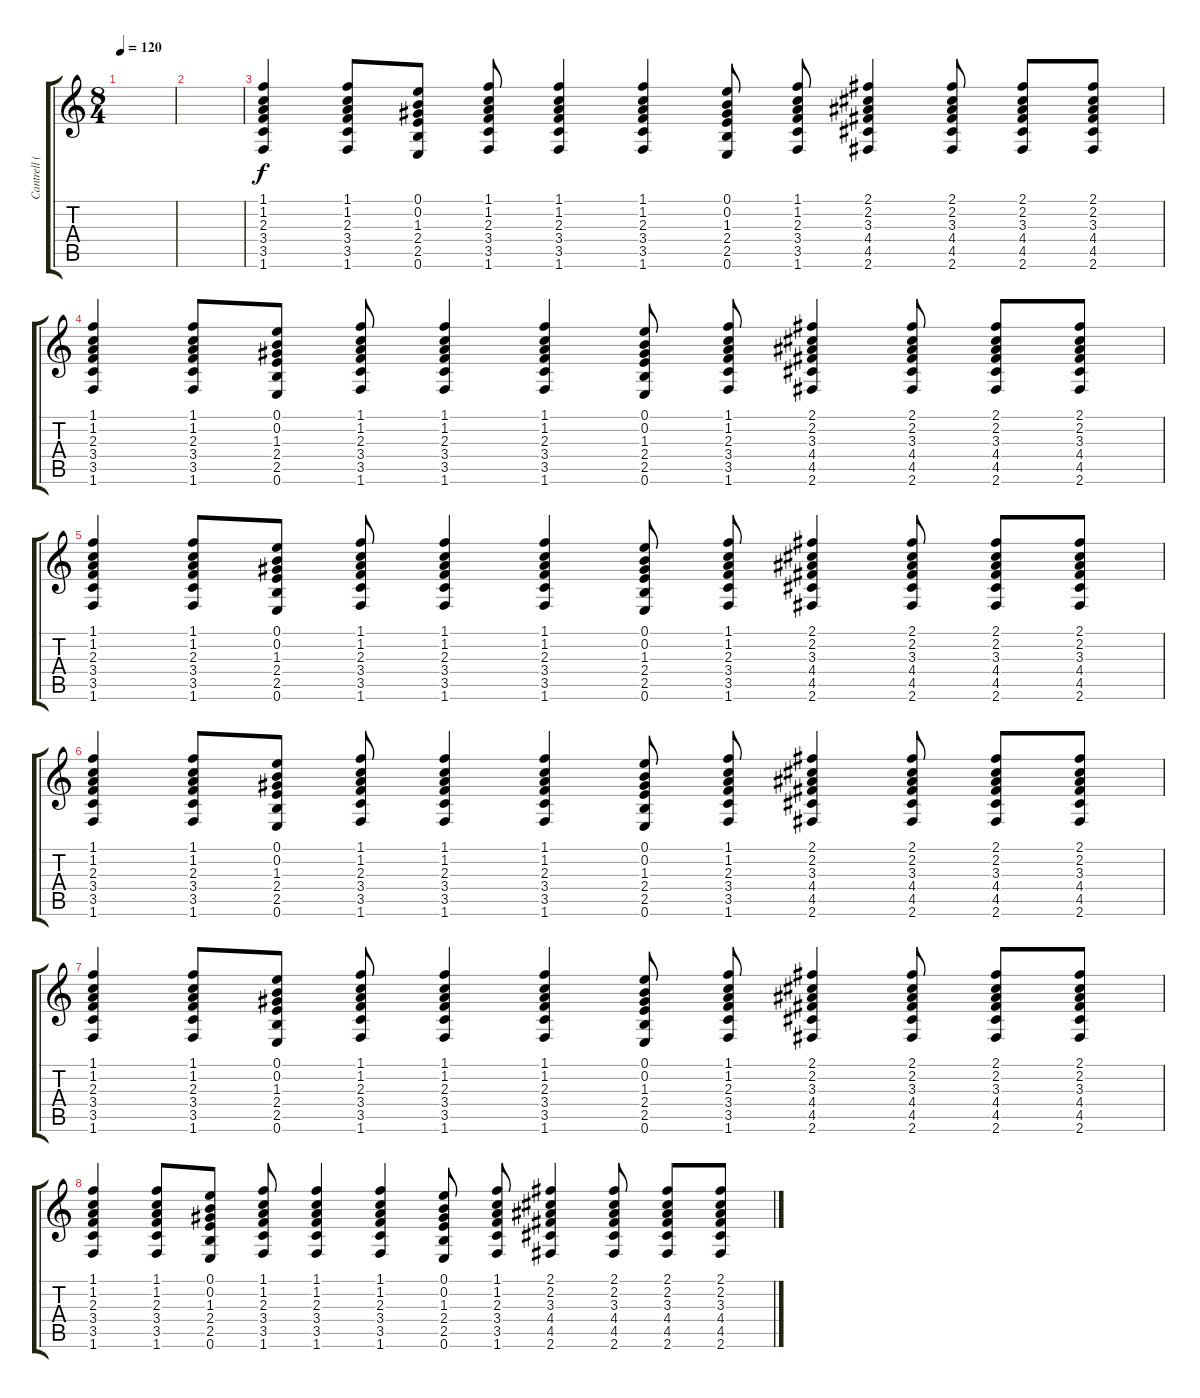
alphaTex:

\track ("Cantrell (Acoustic)" "Cantrell (") {instrument acousticguitarsteel}
\staff {score tabs}
\tuning (E4 B3 G3 D3 A2 E2) {hide}
\ts (8 4)
\tempo 120
\clef g2
\ks c
|
|
(1.1 1.2 2.3 3.4 3.5 1.6).4 (1.1 1.2 2.3 3.4 3.5 1.6).8 (0.1 0.2 1.3 2.4 2.5 0.6).8 (1.1 1.2 2.3 3.4 3.5 1.6).8 (1.1 1.2 2.3 3.4 3.5 1.6).4 (1.1 1.2 2.3 3.4 3.5 1.6).4 (0.1 0.2 1.3 2.4 2.5 0.6).8 (1.1 1.2 2.3 3.4 3.5 1.6).8 (2.1 2.2 3.3 4.4 4.5 2.6).4 (2.1 2.2 3.3 4.4 4.5 2.6).8 (2.1 2.2 3.3 4.4 4.5 2.6).8 (2.1 2.2 3.3 4.4 4.5 2.6).8 |
(1.1 1.2 2.3 3.4 3.5 1.6).4 (1.1 1.2 2.3 3.4 3.5 1.6).8 (0.1 0.2 1.3 2.4 2.5 0.6).8 (1.1 1.2 2.3 3.4 3.5 1.6).8 (1.1 1.2 2.3 3.4 3.5 1.6).4 (1.1 1.2 2.3 3.4 3.5 1.6).4 (0.1 0.2 1.3 2.4 2.5 0.6).8 (1.1 1.2 2.3 3.4 3.5 1.6).8 (2.1 2.2 3.3 4.4 4.5 2.6).4 (2.1 2.2 3.3 4.4 4.5 2.6).8 (2.1 2.2 3.3 4.4 4.5 2.6).8 (2.1 2.2 3.3 4.4 4.5 2.6).8 |
(1.1 1.2 2.3 3.4 3.5 1.6).4 (1.1 1.2 2.3 3.4 3.5 1.6).8 (0.1 0.2 1.3 2.4 2.5 0.6).8 (1.1 1.2 2.3 3.4 3.5 1.6).8 (1.1 1.2 2.3 3.4 3.5 1.6).4 (1.1 1.2 2.3 3.4 3.5 1.6).4 (0.1 0.2 1.3 2.4 2.5 0.6).8 (1.1 1.2 2.3 3.4 3.5 1.6).8 (2.1 2.2 3.3 4.4 4.5 2.6).4 (2.1 2.2 3.3 4.4 4.5 2.6).8 (2.1 2.2 3.3 4.4 4.5 2.6).8 (2.1 2.2 3.3 4.4 4.5 2.6).8 |
(1.1 1.2 2.3 3.4 3.5 1.6).4 (1.1 1.2 2.3 3.4 3.5 1.6).8 (0.1 0.2 1.3 2.4 2.5 0.6).8 (1.1 1.2 2.3 3.4 3.5 1.6).8 (1.1 1.2 2.3 3.4 3.5 1.6).4 (1.1 1.2 2.3 3.4 3.5 1.6).4 (0.1 0.2 1.3 2.4 2.5 0.6).8 (1.1 1.2 2.3 3.4 3.5 1.6).8 (2.1 2.2 3.3 4.4 4.5 2.6).4 (2.1 2.2 3.3 4.4 4.5 2.6).8 (2.1 2.2 3.3 4.4 4.5 2.6).8 (2.1 2.2 3.3 4.4 4.5 2.6).8 |
(1.1 1.2 2.3 3.4 3.5 1.6).4 (1.1 1.2 2.3 3.4 3.5 1.6).8 (0.1 0.2 1.3 2.4 2.5 0.6).8 (1.1 1.2 2.3 3.4 3.5 1.6).8 (1.1 1.2 2.3 3.4 3.5 1.6).4 (1.1 1.2 2.3 3.4 3.5 1.6).4 (0.1 0.2 1.3 2.4 2.5 0.6).8 (1.1 1.2 2.3 3.4 3.5 1.6).8 (2.1 2.2 3.3 4.4 4.5 2.6).4 (2.1 2.2 3.3 4.4 4.5 2.6).8 (2.1 2.2 3.3 4.4 4.5 2.6).8 (2.1 2.2 3.3 4.4 4.5 2.6).8 |
(1.1 1.2 2.3 3.4 3.5 1.6).4 (1.1 1.2 2.3 3.4 3.5 1.6).8 (0.1 0.2 1.3 2.4 2.5 0.6).8 (1.1 1.2 2.3 3.4 3.5 1.6).8 (1.1 1.2 2.3 3.4 3.5 1.6).4 (1.1 1.2 2.3 3.4 3.5 1.6).4 (0.1 0.2 1.3 2.4 2.5 0.6).8 (1.1 1.2 2.3 3.4 3.5 1.6).8 (2.1 2.2 3.3 4.4 4.5 2.6).4 (2.1 2.2 3.3 4.4 4.5 2.6).8 (2.1 2.2 3.3 4.4 4.5 2.6).8 (2.1 2.2 3.3 4.4 4.5 2.6).8
